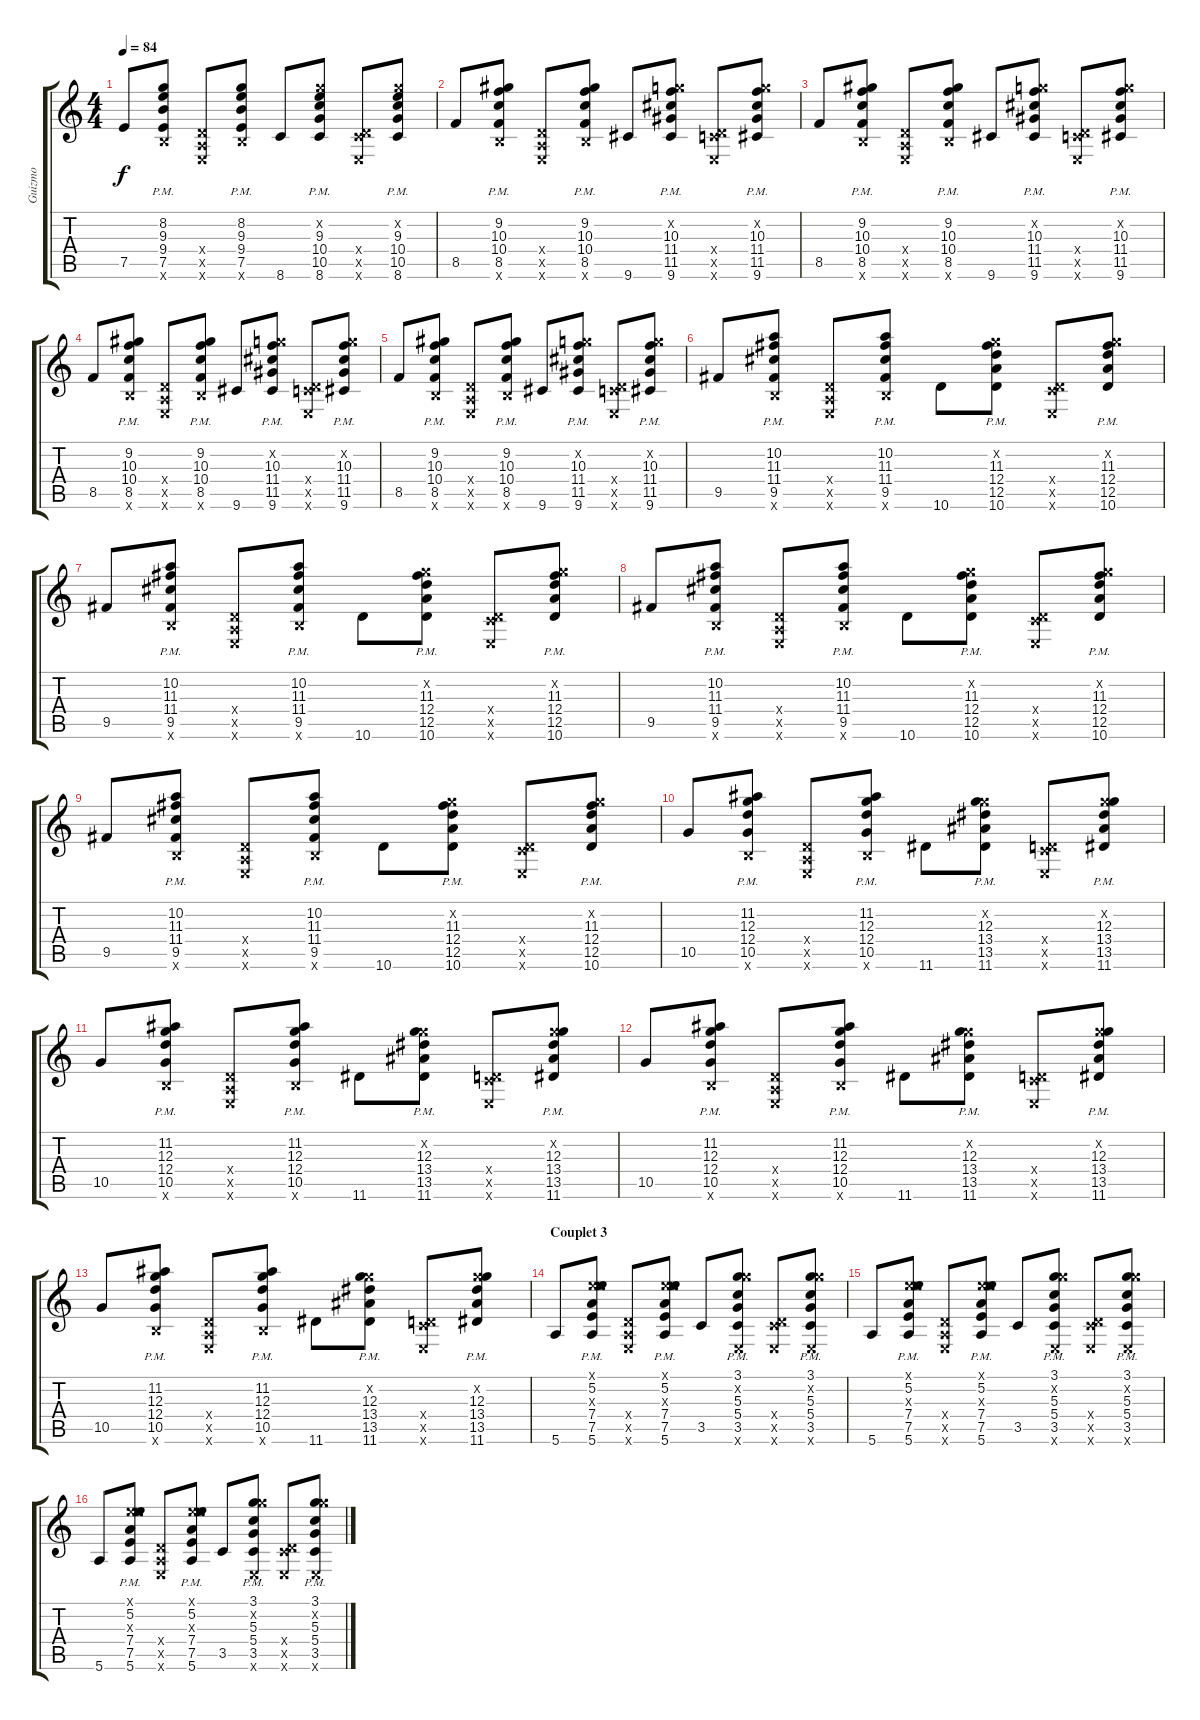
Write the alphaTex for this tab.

\track ("Guizmo" "Guizmo") {instrument acousticguitarsteel}
\staff {score tabs}
\tuning (E4 B3 G3 D3 A2 E2) {hide}
\ts (4 4)
\tempo 84
\clef g2
\ks c
7.5.8{dy f} (8.2{pm} 9.3 9.4{pm} 7.5{pm} 7.6{x}).8 (0.4{x} 0.5{x} 0.6{x}).8 (8.2{pm} 9.3 9.4{pm} 7.5{pm} 7.6{x}).8 8.6.8 (8.2{x} 9.3{pm} 10.4{pm} 10.5{pm} 8.6).8 (0.4{x} 3.5{x} 0.6{x}).8 (8.2{x} 9.3{pm} 10.4{pm} 10.5{pm} 8.6).8 |
8.5.8 (9.2{pm} 10.3 10.4{pm} 8.5{pm} 7.6{x}).8 (0.4{x} 0.5{x} 0.6{x}).8 (9.2{pm} 10.3 10.4{pm} 8.5{pm} 7.6{x}).8 9.6.8 (8.2{x} 10.3{pm} 11.4{pm} 11.5{pm} 9.6).8 (0.4{x} 3.5{x} 0.6{x}).8 (8.2{x} 10.3{pm} 11.4{pm} 11.5{pm} 9.6).8 |
8.5.8 (9.2{pm} 10.3 10.4{pm} 8.5{pm} 7.6{x}).8 (0.4{x} 0.5{x} 0.6{x}).8 (9.2{pm} 10.3 10.4{pm} 8.5{pm} 7.6{x}).8 9.6.8 (8.2{x} 10.3{pm} 11.4{pm} 11.5{pm} 9.6).8 (0.4{x} 3.5{x} 0.6{x}).8 (8.2{x} 10.3{pm} 11.4{pm} 11.5{pm} 9.6).8 |
8.5.8 (9.2{pm} 10.3 10.4{pm} 8.5{pm} 7.6{x}).8 (0.4{x} 0.5{x} 0.6{x}).8 (9.2{pm} 10.3 10.4{pm} 8.5{pm} 7.6{x}).8 9.6.8 (8.2{x} 10.3{pm} 11.4{pm} 11.5{pm} 9.6).8 (0.4{x} 3.5{x} 0.6{x}).8 (8.2{x} 10.3{pm} 11.4{pm} 11.5{pm} 9.6).8 |
8.5.8 (9.2{pm} 10.3 10.4{pm} 8.5{pm} 7.6{x}).8 (0.4{x} 0.5{x} 0.6{x}).8 (9.2{pm} 10.3 10.4{pm} 8.5{pm} 7.6{x}).8 9.6.8 (8.2{x} 10.3{pm} 11.4{pm} 11.5{pm} 9.6).8 (0.4{x} 3.5{x} 0.6{x}).8 (8.2{x} 10.3{pm} 11.4{pm} 11.5{pm} 9.6).8 |
9.5.8 (10.2{pm} 11.3 11.4{pm} 9.5{pm} 7.6{x}).8 (0.4{x} 0.5{x} 0.6{x}).8 (10.2{pm} 11.3 11.4{pm} 9.5{pm} 7.6{x}).8 10.6.8 (8.2{x} 11.3{pm} 12.4{pm} 12.5{pm} 10.6).8 (0.4{x} 3.5{x} 0.6{x}).8 (8.2{x} 11.3{pm} 12.4{pm} 12.5{pm} 10.6).8 |
9.5.8 (10.2{pm} 11.3 11.4{pm} 9.5{pm} 7.6{x}).8 (0.4{x} 0.5{x} 0.6{x}).8 (10.2{pm} 11.3 11.4{pm} 9.5{pm} 7.6{x}).8 10.6.8 (8.2{x} 11.3{pm} 12.4{pm} 12.5{pm} 10.6).8 (0.4{x} 3.5{x} 0.6{x}).8 (8.2{x} 11.3{pm} 12.4{pm} 12.5{pm} 10.6).8 |
9.5.8 (10.2{pm} 11.3 11.4{pm} 9.5{pm} 7.6{x}).8 (0.4{x} 0.5{x} 0.6{x}).8 (10.2{pm} 11.3 11.4{pm} 9.5{pm} 7.6{x}).8 10.6.8 (8.2{x} 11.3{pm} 12.4{pm} 12.5{pm} 10.6).8 (0.4{x} 3.5{x} 0.6{x}).8 (8.2{x} 11.3{pm} 12.4{pm} 12.5{pm} 10.6).8 |
9.5.8 (10.2{pm} 11.3 11.4{pm} 9.5{pm} 7.6{x}).8 (0.4{x} 0.5{x} 0.6{x}).8 (10.2{pm} 11.3 11.4{pm} 9.5{pm} 7.6{x}).8 10.6.8 (8.2{x} 11.3{pm} 12.4{pm} 12.5{pm} 10.6).8 (0.4{x} 3.5{x} 0.6{x}).8 (8.2{x} 11.3{pm} 12.4{pm} 12.5{pm} 10.6).8 |
10.5.8 (11.2{pm} 12.3 12.4{pm} 10.5{pm} 7.6{x}).8 (0.4{x} 0.5{x} 0.6{x}).8 (11.2{pm} 12.3 12.4{pm} 10.5{pm} 7.6{x}).8 11.6.8 (8.2{x} 12.3{pm} 13.4{pm} 13.5{pm} 11.6).8 (0.4{x} 3.5{x} 0.6{x}).8 (8.2{x} 12.3{pm} 13.4{pm} 13.5{pm} 11.6).8 |
10.5.8 (11.2{pm} 12.3 12.4{pm} 10.5{pm} 7.6{x}).8 (0.4{x} 0.5{x} 0.6{x}).8 (11.2{pm} 12.3 12.4{pm} 10.5{pm} 7.6{x}).8 11.6.8 (8.2{x} 12.3{pm} 13.4{pm} 13.5{pm} 11.6).8 (0.4{x} 3.5{x} 0.6{x}).8 (8.2{x} 12.3{pm} 13.4{pm} 13.5{pm} 11.6).8 |
10.5.8 (11.2{pm} 12.3 12.4{pm} 10.5{pm} 7.6{x}).8 (0.4{x} 0.5{x} 0.6{x}).8 (11.2{pm} 12.3 12.4{pm} 10.5{pm} 7.6{x}).8 11.6.8 (8.2{x} 12.3{pm} 13.4{pm} 13.5{pm} 11.6).8 (0.4{x} 3.5{x} 0.6{x}).8 (8.2{x} 12.3{pm} 13.4{pm} 13.5{pm} 11.6).8 |
10.5.8 (11.2{pm} 12.3 12.4{pm} 10.5{pm} 7.6{x}).8 (0.4{x} 0.5{x} 0.6{x}).8 (11.2{pm} 12.3 12.4{pm} 10.5{pm} 7.6{x}).8 11.6.8 (8.2{x} 12.3{pm} 13.4{pm} 13.5{pm} 11.6).8 (0.4{x} 3.5{x} 0.6{x}).8 (8.2{x} 12.3{pm} 13.4{pm} 13.5{pm} 11.6).8 |
\section ("" "Couplet 3")
5.6.8 (0.1{x} 5.2{pm} 9.3{x} 7.4{pm} 7.5{pm} 5.6{pm}).8 (0.4{x} 0.5{x} 0.6{x}).8 (0.1{x} 5.2{pm} 9.3{x} 7.4{pm} 7.5{pm} 5.6{pm}).8 3.5.8 (3.1{pm} 8.2{x} 5.3{pm} 5.4{pm} 3.5{pm} 0.6{x}).8 (0.4{x} 3.5{x} 0.6{x}).8 (3.1{pm} 8.2{x} 5.3{pm} 5.4{pm} 3.5{pm} 0.6{x}).8 |
5.6.8 (0.1{x} 5.2{pm} 9.3{x} 7.4{pm} 7.5{pm} 5.6{pm}).8 (0.4{x} 0.5{x} 0.6{x}).8 (0.1{x} 5.2{pm} 9.3{x} 7.4{pm} 7.5{pm} 5.6{pm}).8 3.5.8 (3.1{pm} 8.2{x} 5.3{pm} 5.4{pm} 3.5{pm} 0.6{x}).8 (0.4{x} 3.5{x} 0.6{x}).8 (3.1{pm} 8.2{x} 5.3{pm} 5.4{pm} 3.5{pm} 0.6{x}).8 |
5.6.8 (0.1{x} 5.2{pm} 9.3{x} 7.4{pm} 7.5{pm} 5.6{pm}).8 (0.4{x} 0.5{x} 0.6{x}).8 (0.1{x} 5.2{pm} 9.3{x} 7.4{pm} 7.5{pm} 5.6{pm}).8 3.5.8 (3.1{pm} 8.2{x} 5.3{pm} 5.4{pm} 3.5{pm} 0.6{x}).8 (0.4{x} 3.5{x} 0.6{x}).8 (3.1{pm} 8.2{x} 5.3{pm} 5.4{pm} 3.5{pm} 0.6{x}).8
